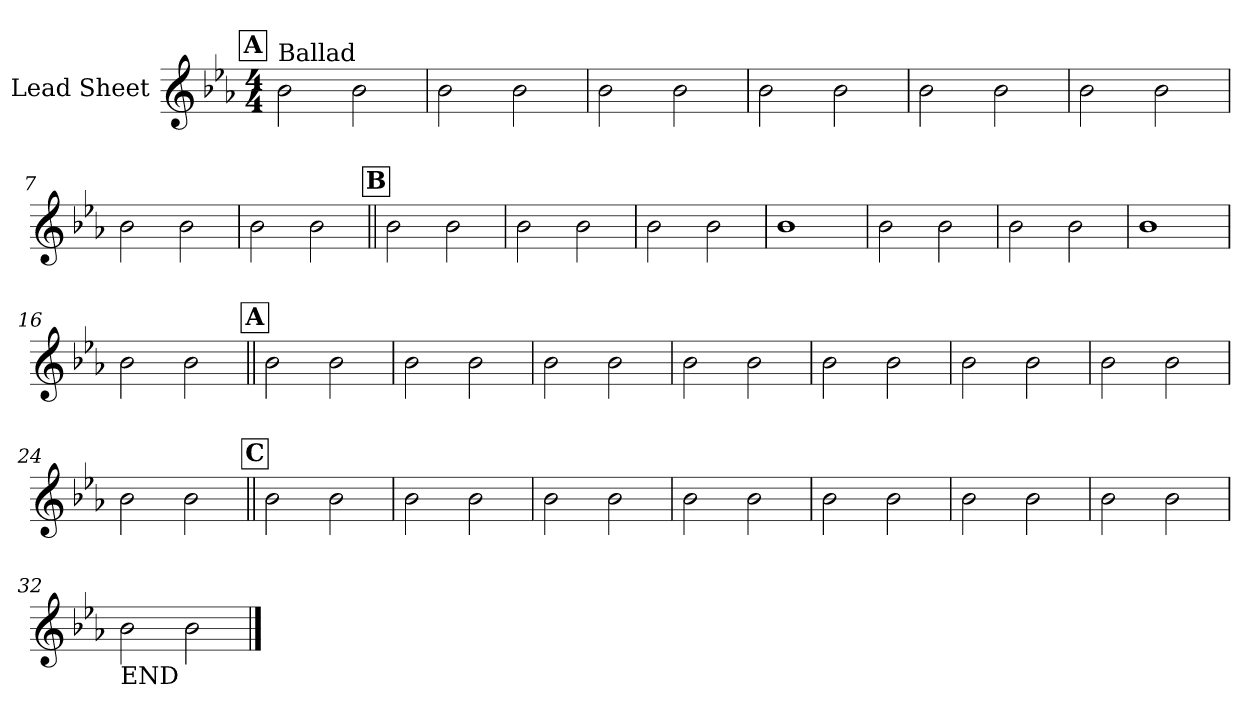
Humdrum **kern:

**kern
*part1
*staff1
*I"Lead Sheet
*clefG2
*k[b-e-a-]
*E-:
*M4/4
!!LO:REH:place=s1:a:fs=14:t=A
=1
!LO:TX:a:t=Ballad
2b-\
2b-\
=2
2b-\
2b-\
=3
2b-\
2b-\
=4
2b-\
2b-\
!!LO:LB:g=z
=5
2b-\
2b-\
=6
2b-\
2b-\
=7
2b-\
2b-\
=8
2b-\
2b-\
!!LO:LB:g=z
!!LO:REH:place=s1:a:fs=14:t=B
=9||
2b-\
2b-\
=10
2b-\
2b-\
=11
2b-\
2b-\
=12
1b-
!!LO:LB:g=z
=13
2b-\
2b-\
=14
2b-\
2b-\
=15
1b-
=16
2b-\
2b-\
!!LO:LB:g=z
!!LO:REH:place=s1:a:fs=14:t=A
=17||
2b-\
2b-\
=18
2b-\
2b-\
=19
2b-\
2b-\
=20
2b-\
2b-\
!!LO:LB:g=z
=21
2b-\
2b-\
=22
2b-\
2b-\
=23
2b-\
2b-\
=24
2b-\
2b-\
!!LO:LB:g=z
!!LO:REH:place=s1:a:fs=14:t=C
=25||
2b-\
2b-\
=26
2b-\
2b-\
=27
2b-\
2b-\
=28
2b-\
2b-\
!!LO:LB:g=z
=29
2b-\
2b-\
=30
2b-\
2b-\
=31
2b-\
2b-\
=32
!LO:TX:b:t=END
2b-\
2b-\
==
*-
